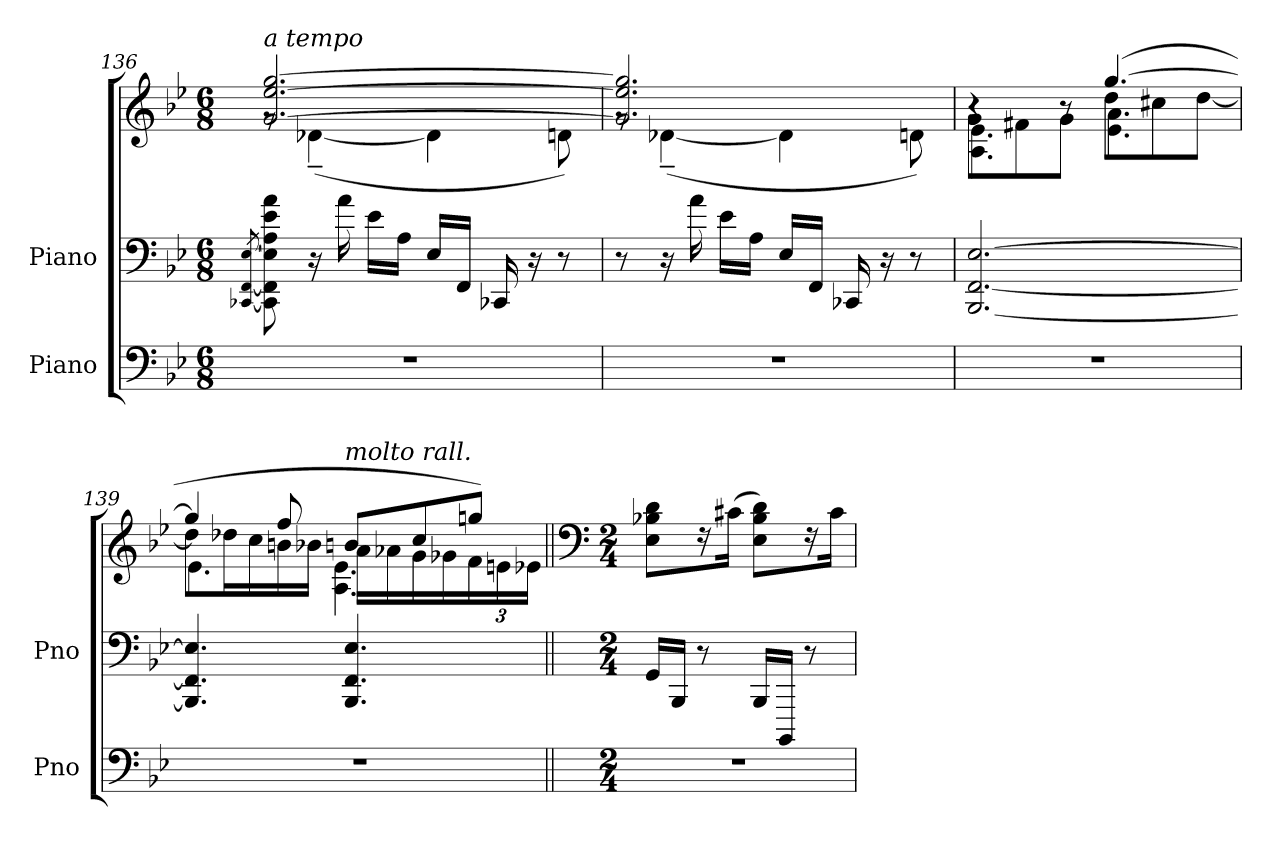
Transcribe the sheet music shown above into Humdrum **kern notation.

**kern	**kern	**kern
*part2	*part1	*part1
*staff3	*staff2	*staff1
*I"Piano	*I"Piano	*
*I'Pno	*I'Pno	*
*clefF4	*clefF4	*clefG2
*k[b-e-]	*k[b-e-]	*k[b-e-]
*M6/8	*M6/8	*M6/8
=136	=136	=136
.	[8qCC-X/ [8qFF/ [8qE-/	.
*	*	*^
!	!	!LO:TX:a:i:t=a tempo	!
2.r	8CC-\] 8FF\] 8E-\] 8A\ 8e-\ 8a\	[2.g/ [2.ee-/ [2.gg/	8rg
.	16r	.	([4d-X~\
.	16a\	.	.
.	16e-\LL	.	.
.	16A\JJ	.	.
.	16E-/LL	.	4d-\]
.	16FF/JJ	.	.
.	16CC-X/	.	.
.	16r	.	.
.	8r	.	8dn\)
!!LO:LB:g=z	!!
=137	=137	=137	=137
2.r	8r	2.g/] 2.ee-/] 2.gg/]	8rg
.	16r	.	([4d-X~\
.	16a\	.	.
.	16e-\LL	.	.
.	16A\JJ	.	.
.	16E-/LL	.	4d-\]
.	16FF/JJ	.	.
.	16CC-X/	.	.
.	16r	.	.
.	8r	.	8dn\)
=138	=138	=138	=138
*	*	*	*^
2.r	[2.BBB-/ [2.FF/ [2.E-/	4r	8g\L	4.A\ 4.e-\
.	.	.	8f#X\	.
.	.	8r	8g\J	.
.	.	([4.gg/	8dd\L	4.e-\ 4.a\
.	.	.	8cc#X\	.
.	.	.	[8dd\J	.
=139	=139	=139	=139	=139
2.r	4.BBB-/] 4.FF/] 4.E-/]	4gg/]	8dd\L]	4.e-\
.	.	.	16dd-X\L	.
.	.	.	16cc\	.
.	.	8ff/	16bn\	.
.	.	.	16b-X\JJ	.
!	!	!LO:TX:a:i:t=molto rall.	!	!
.	4.BBB-i/ 4.FF/ 4.E-/	8bn/L	16a\LL	4.A\ 4.e-\
.	.	.	16a-X\	.
.	.	8cc/	16g\	.
.	.	.	16g-X\	.
*	*	*	*Xbrackettup	*
.	.	8ggn/J)	24f\	.
.	.	.	24en\	.
.	.	.	24e-X\JJ	.
*	*	*v	*v	*v
!!LO:LB:g=z
=140||	=140||	=140||
*	*	*clefF4
*M2/4	*M2/4	*M2/4
*	*	*^
!	!	!LO:TX:b:t=cresc.	!
!	!	!LO:TX:a:B:t=Allegro fantastico	!
!	!	!LO:TX:a:i:t=molto accel.	!
*	*	*v	*v
2r	16GG/LL	8E-\ 8B-X\ 8d\L
.	16BBB-/JJ	.
.	8r	16rF
.	.	(16c#X\Jk
.	16BBB-/LL	8E-\ 8B-\ 8d\L)
.	16BBBB-/JJ	.
.	8r	16rF
.	.	16c#\Jk
=	=	=
*-	*-	*-
